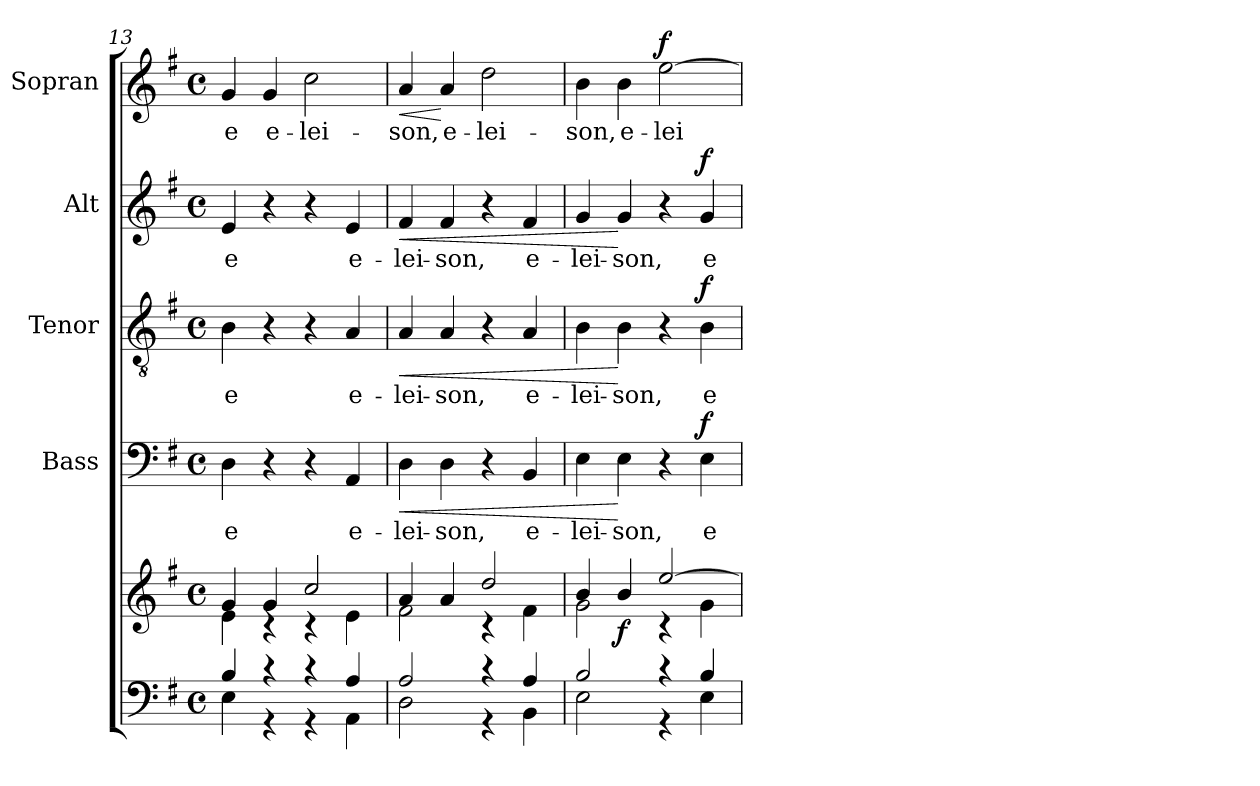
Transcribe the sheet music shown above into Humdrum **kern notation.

**kern	**kern	**dynam	**kern	**text	**dynam	**kern	**text	**dynam	**kern	**text	**dynam	**kern	**text	**dynam
*part5	*part5	*part5	*part4	*part4	*part4	*part3	*part3	*part3	*part2	*part2	*part2	*part1	*part1	*part1
*staff6	*staff5	*staff5/6	*staff4	*staff4	*staff4	*staff3	*staff3	*staff3	*staff2	*staff2	*staff2	*staff1	*staff1	*staff1
*	*	*	*I"Bass	*	*	*I"Tenor	*	*	*I"Alt	*	*	*I"Sopran	*	*
*	*	*	*I'B.	*	*	*I'T.	*	*	*I'A.	*	*	*I'S.	*	*
*clefF4	*clefG2	*	*clefF4	*	*	*clefGv2	*	*	*clefG2	*	*	*clefG2	*	*
*k[f#]	*k[f#]	*	*k[f#]	*	*	*k[f#]	*	*	*k[f#]	*	*	*k[f#]	*	*
*G:	*G:	*	*G:	*	*	*G:	*	*	*G:	*	*	*G:	*	*
*M4/4	*M4/4	*	*M4/4	*	*	*M4/4	*	*	*M4/4	*	*	*M4/4	*	*
*met(c)	*met(c)	*	*met(c)	*	*	*met(c)	*	*	*met(c)	*	*	*met(c)	*	*
=13	=13	=13	=13	=13	=13	=13	=13	=13	=13	=13	=13	=13	=13	=13
*^	*^	*	*	*	*	*	*	*	*	*	*	*	*	*
!	!	!	!	!	!	!LO:LY:b	!	!	!LO:LY:b	!	!	!LO:LY:b	!	!	!LO:LY:b	!
4B/	4E\	4g/	4e\	.	4D\	-e	.	4B\	-e	.	4e/	-e	.	4g/	-e	.
!	!	!	!	!	!	!	!	!	!	!	!	!	!	!	!LO:LY:b	!
4r	4r	4g/	4rc	.	4r	.	.	4r	.	.	4r	.	.	4g/	e-	.
!	!	!	!	!	!	!	!	!	!	!	!	!	!	!	!LO:LY:b	!
4r	4r	2cc/	4rc	.	4r	.	.	4r	.	.	4r	.	.	2cc\	-lei-	.
!	!	!	!	!	!	!LO:LY:b	!	!	!LO:LY:b	!	!	!LO:LY:b	!	!	!	!
4A/	4AA\	.	4e\	.	4AA/	e-	.	4A/	e-	.	4e/	e-	.	.	.	.
=14	=14	=14	=14	=14	=14	=14	=14	=14	=14	=14	=14	=14	=14	=14	=14	=14
!	!	!	!	!	!	!LO:LY:b	!LO:HP:b	!	!LO:LY:b	!LO:HP:b	!	!LO:LY:b	!LO:HP:b	!	!LO:LY:b	!LO:HP:b
2A/	2D\	4a/	2f#\	.	4D\	-lei-	<	4A/	-lei-	<	4f#/	-lei-	<	4a/	-son,	<
!	!	!	!	!	!	!LO:LY:b	!	!	!LO:LY:b	!	!	!LO:LY:b	!	!	!LO:LY:b	!
.	.	4a/	.	.	4D\	-son,	.	4A/	-son,	.	4f#/	-son,	.	4a/	e-	[
!	!	!	!	!	!	!	!	!	!	!	!	!	!	!	!LO:LY:b	!
4r	4r	2dd/	4rc	.	4r	.	.	4r	.	.	4r	.	.	2dd\	-lei-	.
!	!	!	!	!	!	!LO:LY:b	!	!	!LO:LY:b	!	!	!LO:LY:b	!	!	!	!
4A/	4BB\	.	4f#\	.	4BB/	e-	.	4A/	e-	.	4f#/	e-	.	.	.	.
=15	=15	=15	=15	=15	=15	=15	=15	=15	=15	=15	=15	=15	=15	=15	=15	=15
!	!	!	!	!	!	!LO:LY:b	!	!	!LO:LY:b	!	!	!LO:LY:b	!	!	!LO:LY:b	!
2B/	2E\	4b/	2g\	.	4E\	-lei-	.	4B\	-lei-	.	4g/	-lei-	.	4b\	-son,	.
!	!	!	!	!LO:DY:b	!	!LO:LY:b	!	!	!LO:LY:b	!	!	!LO:LY:b	!	!	!LO:LY:b	!
.	.	4b/	.	f	4E\	-son,	[	4B\	-son,	[	4g/	-son,	[	4b\	e-	.
!	!	!	!	!	!	!	!	!	!	!	!	!	!	!	!LO:LY:b	!LO:DY:a
4r	4r	[>2ee/	4rc	.	4r	.	.	4r	.	.	4r	.	.	[2ee\	-lei-	f
!	!	!	!	!	!	!LO:LY:b	!LO:DY:a	!	!LO:LY:b	!LO:DY:a	!	!LO:LY:b	!LO:DY:a	!	!	!
4B/	4E\	.	4g\	.	4E\	e-	f	4B\	e-	f	4g/	e-	f	.	.	.
*v	*v	*	*	*	*	*	*	*	*	*	*	*	*	*	*	*
*	*v	*v	*	*	*	*	*	*	*	*	*	*	*	*	*
=	=	=	=	=	=	=	=	=	=	=	=	=	=	=
*-	*-	*-	*-	*-	*-	*-	*-	*-	*-	*-	*-	*-	*-	*-
